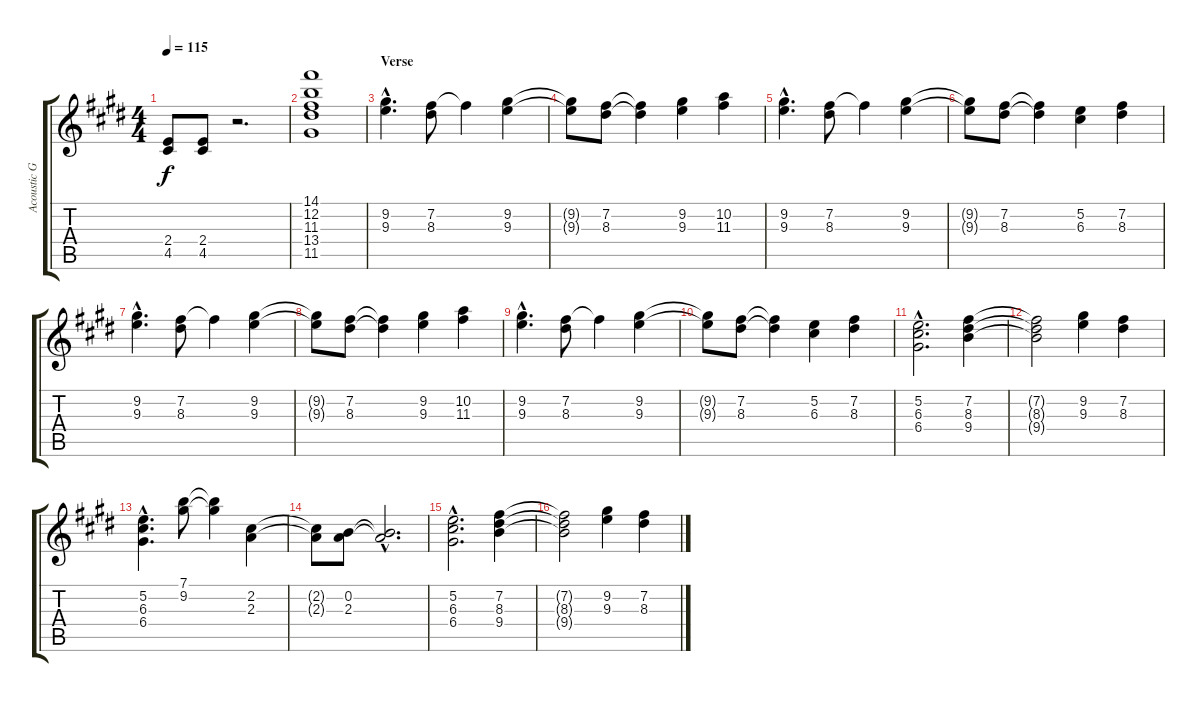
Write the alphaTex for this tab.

\track ("Acoustic Guitar 2" "Acoustic G") {instrument acousticguitarsteel}
\staff {score tabs}
\tuning (E4 B3 G3 D3 A2 E2) {hide}
\ts (4 4)
\tempo 115
\clef g2
\ks e
(2.4 4.5).8{dy f} (2.4 4.5).8 r.2{d} |
(14.1 12.2 11.3 13.4 11.5).1 |
\section ("" "Verse")
(9.2{hac} 9.3{hac}).4{d} (7.2 8.3).8 7.2{t}.4 (9.2 9.3).4 |
(9.2{t} 9.3{t}).8 (7.2 8.3).8 (7.2{t} 8.3{t}).4 (9.2 9.3).4 (10.2 11.3).4 |
(9.2{hac} 9.3{hac}).4{d} (7.2 8.3).8 7.2{t}.4 (9.2 9.3).4 |
(9.2{t} 9.3{t}).8 (7.2 8.3).8 (7.2{t} 8.3{t}).4 (5.2 6.3).4 (7.2 8.3).4 |
(9.2{hac} 9.3{hac}).4{d} (7.2 8.3).8 7.2{t}.4 (9.2 9.3).4 |
(9.2{t} 9.3{t}).8 (7.2 8.3).8 (7.2{t} 8.3{t}).4 (9.2 9.3).4 (10.2 11.3).4 |
(9.2{hac} 9.3{hac}).4{d} (7.2 8.3).8 7.2{t}.4 (9.2 9.3).4 |
(9.2{t} 9.3{t}).8 (7.2 8.3).8 (7.2{t} 8.3{t}).4 (5.2 6.3).4 (7.2 8.3).4 |
(5.2{hac} 6.3{hac} 6.4{hac}).2{d} (7.2 8.3 9.4).4 |
(7.2{t} 8.3{t} 9.4{t}).2 (9.2 9.3).4 (7.2 8.3).4 |
(5.2{hac} 6.3{hac} 6.4{hac}).4{d} (7.1 9.2).8 (7.1{t} 9.2{t}).4 (2.2 2.3).4 |
(2.2{t} 2.3{t}).8 (0.2 2.3).8 (0.2{hac t} 2.3{hac t}).2{d} |
(5.2{hac} 6.3{hac} 6.4{hac}).2{d} (7.2 8.3 9.4).4 |
(7.2{t} 8.3{t} 9.4{t}).2 (9.2 9.3).4 (7.2 8.3).4
